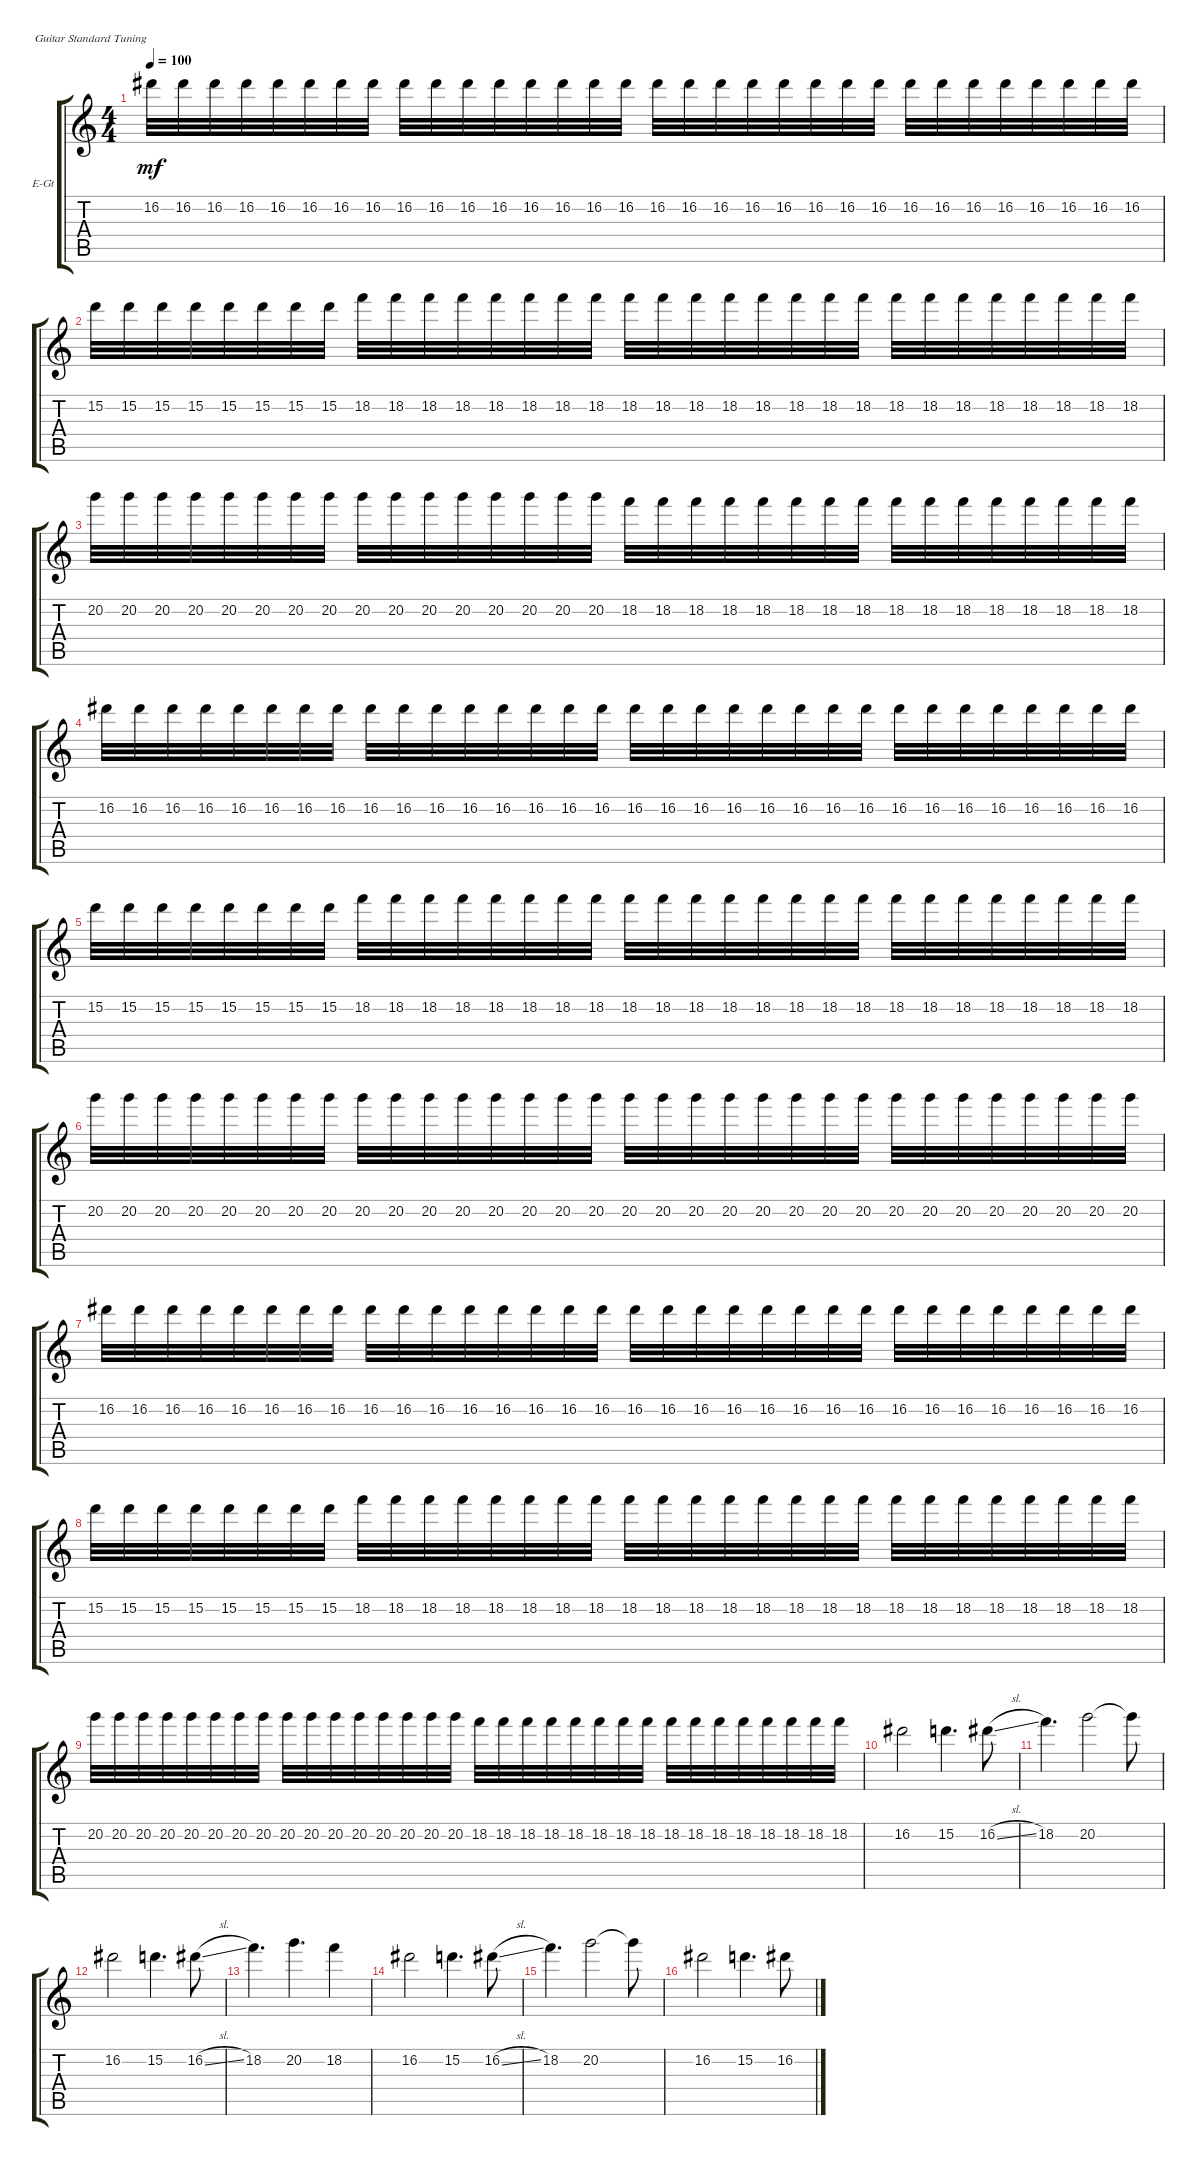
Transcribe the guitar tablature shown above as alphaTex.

\defaultSystemsLayout 4
\bracketExtendMode groupsimilarinstruments
\firstSystemTrackNameOrientation horizontal
\otherSystemsTrackNameOrientation horizontal
\track ("Lead Guitar" "E-Gt") {instrument distortionguitar}
\staff {score tabs}
\tuning (E4 B3 G3 D3 A2 E2)
\ts (4 4)
\tempo 100
\clef g2
\ks c
16.2.32{dy mf} 16.2.32 16.2.32 16.2.32 16.2.32 16.2.32 16.2.32 16.2.32 16.2.32 16.2.32 16.2.32 16.2.32 16.2.32 16.2.32 16.2.32 16.2.32 16.2.32 16.2.32 16.2.32 16.2.32 16.2.32 16.2.32 16.2.32 16.2.32 16.2.32 16.2.32 16.2.32 16.2.32 16.2.32 16.2.32 16.2.32 16.2.32 |
15.2.32 15.2.32 15.2.32 15.2.32 15.2.32 15.2.32 15.2.32 15.2.32 18.2.32 18.2.32 18.2.32 18.2.32 18.2.32 18.2.32 18.2.32 18.2.32 18.2.32 18.2.32 18.2.32 18.2.32 18.2.32 18.2.32 18.2.32 18.2.32 18.2.32 18.2.32 18.2.32 18.2.32 18.2.32 18.2.32 18.2.32 18.2.32 |
20.2.32 20.2.32 20.2.32 20.2.32 20.2.32 20.2.32 20.2.32 20.2.32 20.2.32 20.2.32 20.2.32 20.2.32 20.2.32 20.2.32 20.2.32 20.2.32 18.2.32 18.2.32 18.2.32 18.2.32 18.2.32 18.2.32 18.2.32 18.2.32 18.2.32 18.2.32 18.2.32 18.2.32 18.2.32 18.2.32 18.2.32 18.2.32 |
16.2.32 16.2.32 16.2.32 16.2.32 16.2.32 16.2.32 16.2.32 16.2.32 16.2.32 16.2.32 16.2.32 16.2.32 16.2.32 16.2.32 16.2.32 16.2.32 16.2.32 16.2.32 16.2.32 16.2.32 16.2.32 16.2.32 16.2.32 16.2.32 16.2.32 16.2.32 16.2.32 16.2.32 16.2.32 16.2.32 16.2.32 16.2.32 |
15.2.32 15.2.32 15.2.32 15.2.32 15.2.32 15.2.32 15.2.32 15.2.32 18.2.32 18.2.32 18.2.32 18.2.32 18.2.32 18.2.32 18.2.32 18.2.32 18.2.32 18.2.32 18.2.32 18.2.32 18.2.32 18.2.32 18.2.32 18.2.32 18.2.32 18.2.32 18.2.32 18.2.32 18.2.32 18.2.32 18.2.32 18.2.32 |
20.2.32 20.2.32 20.2.32 20.2.32 20.2.32 20.2.32 20.2.32 20.2.32 20.2.32 20.2.32 20.2.32 20.2.32 20.2.32 20.2.32 20.2.32 20.2.32 20.2.32 20.2.32 20.2.32 20.2.32 20.2.32 20.2.32 20.2.32 20.2.32 20.2.32 20.2.32 20.2.32 20.2.32 20.2.32 20.2.32 20.2.32 20.2.32 |
16.2.32 16.2.32 16.2.32 16.2.32 16.2.32 16.2.32 16.2.32 16.2.32 16.2.32 16.2.32 16.2.32 16.2.32 16.2.32 16.2.32 16.2.32 16.2.32 16.2.32 16.2.32 16.2.32 16.2.32 16.2.32 16.2.32 16.2.32 16.2.32 16.2.32 16.2.32 16.2.32 16.2.32 16.2.32 16.2.32 16.2.32 16.2.32 |
15.2.32 15.2.32 15.2.32 15.2.32 15.2.32 15.2.32 15.2.32 15.2.32 18.2.32 18.2.32 18.2.32 18.2.32 18.2.32 18.2.32 18.2.32 18.2.32 18.2.32 18.2.32 18.2.32 18.2.32 18.2.32 18.2.32 18.2.32 18.2.32 18.2.32 18.2.32 18.2.32 18.2.32 18.2.32 18.2.32 18.2.32 18.2.32 |
20.2.32 20.2.32 20.2.32 20.2.32 20.2.32 20.2.32 20.2.32 20.2.32 20.2.32 20.2.32 20.2.32 20.2.32 20.2.32 20.2.32 20.2.32 20.2.32 18.2.32 18.2.32 18.2.32 18.2.32 18.2.32 18.2.32 18.2.32 18.2.32 18.2.32 18.2.32 18.2.32 18.2.32 18.2.32 18.2.32 18.2.32 18.2.32 |
16.2.2 15.2.4{d} 16.2{sl}.8 |
18.2.4{d} 20.2.2 20.2{t}.8 |
16.2.2 15.2.4{d} 16.2{sl}.8 |
18.2.4{d} 20.2.4{d} 18.2.4 |
16.2.2 15.2.4{d} 16.2{sl}.8 |
18.2.4{d} 20.2.2 20.2{t}.8 |
16.2.2 15.2.4{d} 16.2{sl}.8
